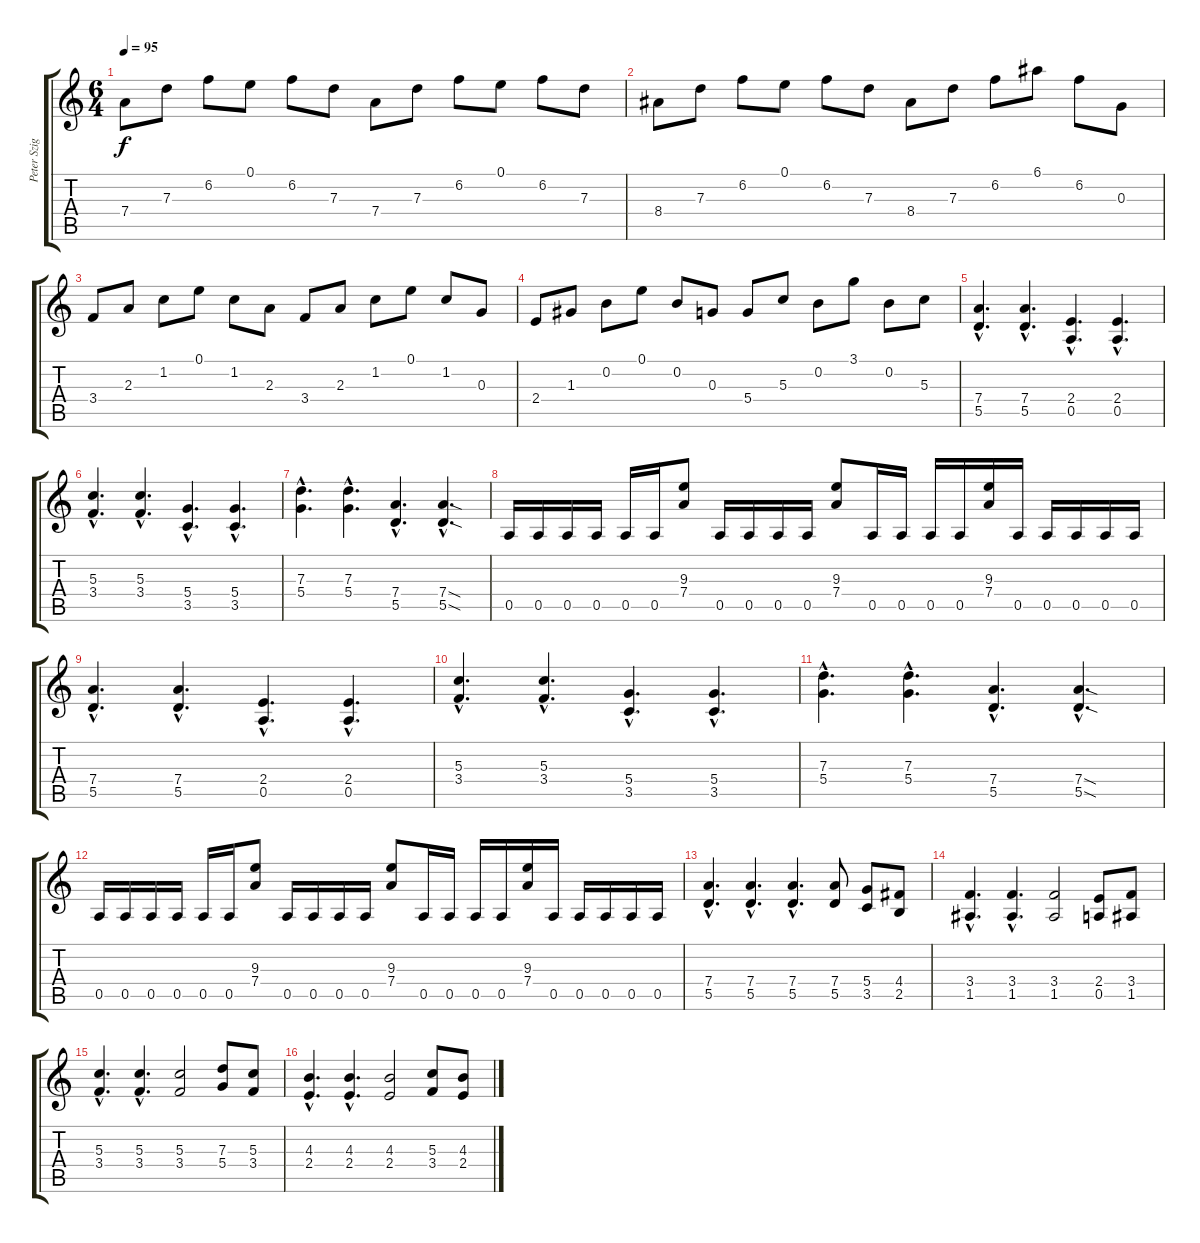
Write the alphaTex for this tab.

\track ("Peter Szigeti" "Peter Szig") {instrument electricguitarclean}
\staff {score tabs}
\tuning (E4 B3 G3 D3 A2 E2) {hide}
\ts (6 4)
\tempo 95
\clef g2
\ks c
7.4.8{dy f} 7.3.8 6.2.8 0.1.8 6.2.8 7.3.8 7.4.8 7.3.8 6.2.8 0.1.8 6.2.8 7.3.8 |
8.4.8 7.3.8 6.2.8 0.1.8 6.2.8 7.3.8 8.4.8 7.3.8 6.2.8 6.1.8 6.2.8 0.3.8 |
3.4.8 2.3.8 1.2.8 0.1.8 1.2.8 2.3.8 3.4.8 2.3.8 1.2.8 0.1.8 1.2.8 0.3.8 |
2.4.8 1.3.8 0.2.8 0.1.8 0.2.8 0.3.8 5.4.8 5.3.8 0.2.8 3.1.8 0.2.8 5.3.8 |
(7.4{hac} 5.5{hac}).4{d instrument distortionguitar} (7.4{hac} 5.5{hac}).4{d} (2.4{hac} 0.5{hac}).4{d} (2.4{hac} 0.5{hac}).4{d} |
(5.3{hac} 3.4{hac}).4{d} (5.3{hac} 3.4{hac}).4{d} (5.4{hac} 3.5{hac}).4{d} (5.4{hac} 3.5{hac}).4{d} |
(7.3{hac} 5.4{hac}).4{d} (7.3{hac} 5.4{hac}).4{d} (7.4{hac} 5.5{hac}).4{d} (7.4{sod hac} 5.5{sod hac}).4{d} |
0.5.16 0.5.16 0.5.16 0.5.16 0.5.16 0.5.16 (9.3 7.4).8 0.5.16 0.5.16 0.5.16 0.5.16 (9.3 7.4).8 0.5.16 0.5.16 0.5.16 0.5.16 (9.3 7.4).16 0.5.16 0.5.16 0.5.16 0.5.16 0.5.16 |
(7.4{hac} 5.5{hac}).4{d} (7.4{hac} 5.5{hac}).4{d} (2.4{hac} 0.5{hac}).4{d} (2.4{hac} 0.5{hac}).4{d} |
(5.3{hac} 3.4{hac}).4{d} (5.3{hac} 3.4{hac}).4{d} (5.4{hac} 3.5{hac}).4{d} (5.4{hac} 3.5{hac}).4{d} |
(7.3{hac} 5.4{hac}).4{d} (7.3{hac} 5.4{hac}).4{d} (7.4{hac} 5.5{hac}).4{d} (7.4{sod hac} 5.5{sod hac}).4{d} |
0.5.16 0.5.16 0.5.16 0.5.16 0.5.16 0.5.16 (9.3 7.4).8 0.5.16 0.5.16 0.5.16 0.5.16 (9.3 7.4).8 0.5.16 0.5.16 0.5.16 0.5.16 (9.3 7.4).16 0.5.16 0.5.16 0.5.16 0.5.16 0.5.16 |
(7.4{hac} 5.5{hac}).4{d} (7.4{hac} 5.5{hac}).4{d} (7.4{hac} 5.5{hac}).4{d} (7.4 5.5).8 (5.4 3.5).8 (4.4 2.5).8 |
(3.4{hac} 1.5{hac}).4{d} (3.4{hac} 1.5{hac}).4{d} (3.4 1.5).2 (2.4 0.5).8 (3.4 1.5).8 |
(5.3{hac} 3.4{hac}).4{d} (5.3{hac} 3.4{hac}).4{d} (5.3 3.4).2 (7.3 5.4).8 (5.3 3.4).8 |
(4.3{hac} 2.4{hac}).4{d} (4.3{hac} 2.4{hac}).4{d} (4.3 2.4).2 (5.3 3.4).8 (4.3 2.4).8
